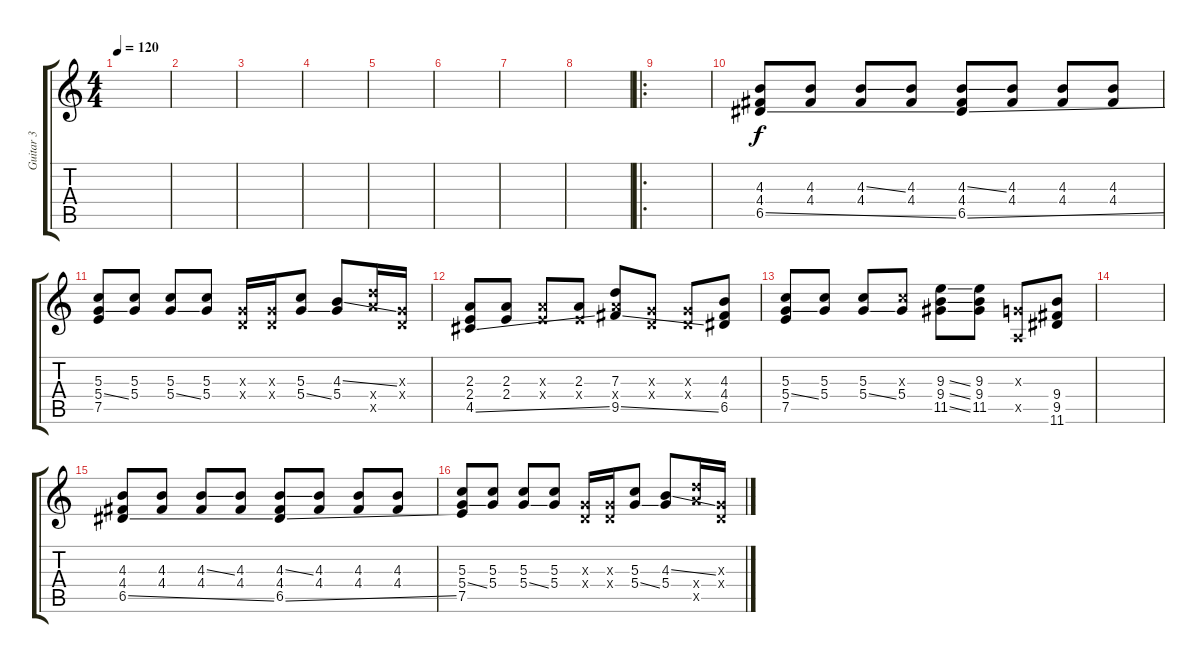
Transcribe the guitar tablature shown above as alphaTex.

\track ("Guitar 3" "Guitar 3") {instrument acousticguitarnylon}
\staff {score tabs}
\tuning (E4 B3 G3 D3 A2 E2) {hide}
\ts (4 4)
\tempo 120
\clef g2
\ks c
|
|
|
|
|
|
|
|
\ro
|
(4.3 4.4 6.5{ss}).8 (4.3 4.4).8 (4.3{ss} 4.4).8 (4.3 4.4).8 (4.3{ss} 4.4 6.5{ss}).8 (4.3 4.4).8 (4.3 4.4).8 (4.3 4.4).8 |
(5.3 5.4{ss} 7.5).8 (5.3 5.4).8 (5.3 5.4{ss}).8 (5.3 5.4).8 (0.3{x} 0.4{x}).16 (0.3{x} 0.4{x}).16 (5.3 5.4{ss}).8 (4.3{ss} 5.4).8 (12.4{x} 12.5{x}).16 (0.3{x} 0.4{x}).16 |
(2.3 2.4 4.5{ss}).8 (2.3 2.4).8 (2.3{x} 2.4{x}).8 (2.3 2.4{x}).8 (7.3 7.4{x} 9.5{ss}).8 (0.3{x} 0.4{x}).8 (0.3{x} 0.4{x}).8 (4.3 4.4 6.5).8 |
(5.3 5.4{ss} 7.5).8 (5.3 5.4).8 (5.3 5.4{ss}).8 (5.3{x} 5.4).8 (9.3{ss} 9.4{ss} 11.5{ss}).8 (9.3 9.4 11.5).8 (0.3{x} 0.5{x}).8 (9.4 9.5 11.6).8 |
|
(4.3 4.4 6.5{ss}).8 (4.3 4.4).8 (4.3{ss} 4.4).8 (4.3 4.4).8 (4.3{ss} 4.4 6.5{ss}).8 (4.3 4.4).8 (4.3 4.4).8 (4.3 4.4).8 |
(5.3 5.4{ss} 7.5).8 (5.3 5.4).8 (5.3 5.4{ss}).8 (5.3 5.4).8 (0.3{x} 0.4{x}).16 (0.3{x} 0.4{x}).16 (5.3 5.4{ss}).8 (4.3{ss} 5.4).8 (12.4{x} 12.5{x}).16 (0.3{x} 0.4{x}).16
